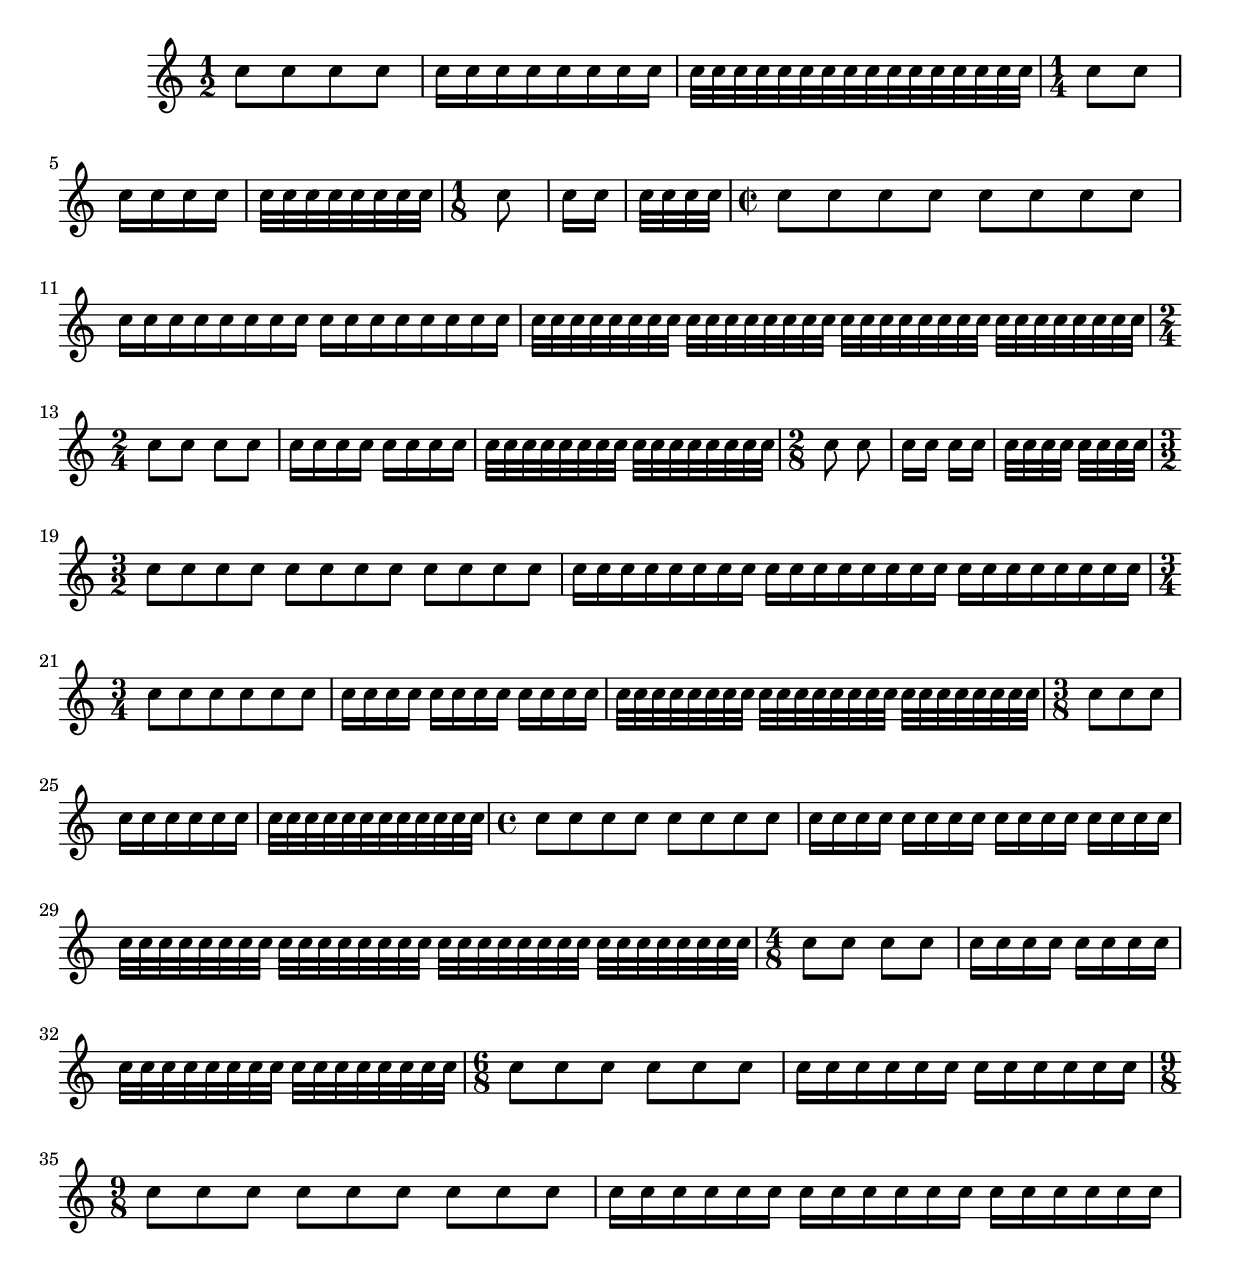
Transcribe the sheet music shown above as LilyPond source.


\version "2.3.16"
\header{
	texidoc = "@cindex Beaming Presets
There are presets for the @code{auto-beam} engraver in the case of common
time signatures. " }
\score{
     \relative c''{

    	\time 1/2
    	c8 c c c
	c16 c c c c c c c
	c32 c c c c c c c c c c c c c c c
    	\time 1/4
    	c8 c 
	c16 c c c
	c32 c c c c c c c
    	\time 1/8
    	c8
	c16 c
	c32 c c c

	\time 2/2
    	c8 c c c c c c c
	c16 c c c c c c c c c c c c c c c
	c32 c c c c c c c c c c c c c c c c c c c c c c c c c c c c c c c
	\time 2/4
	c8 c c c
	c16 c c c c c c c
	c32 c c c c c c c c c c c c c c c
	\time 2/8
	c8 c
	c16 c c c
	c32 c c c c c c c
	\time 3/2
	c8 c c c c c c c c c c c
	c16 c c c c c c c c c c c c c c c c c c c c c c c
	\time 3/4
	c8 c c c c c
	c16 c c c c c c c c c c c
	c32 c c c c c c c c c c c c c c c c c c c c c c c
	\time 3/8
	c8 c c
	c16 c c c c c
	c32 c c c c c c c c c c c
	\time 4/4
	c8 c c c c c c c
	c16 c c c c c c c c c c c c c c c
	c32 c c c c c c c c c c c c c c c c c c c c c c c c c c c c c c c
	\time 4/8
	c8 c c c
	c16 c c c c c c c
	c32 c c c c c c c c c c c c c c c
	\time 6/8
	c8 c c c c c
	c16 c c c c c c c c c c c
	\time 9/8
	c8 c c c c c c c c
	c16 c c c c c c c c c c c c c c c c c
    }
    \paper{
    }
}

